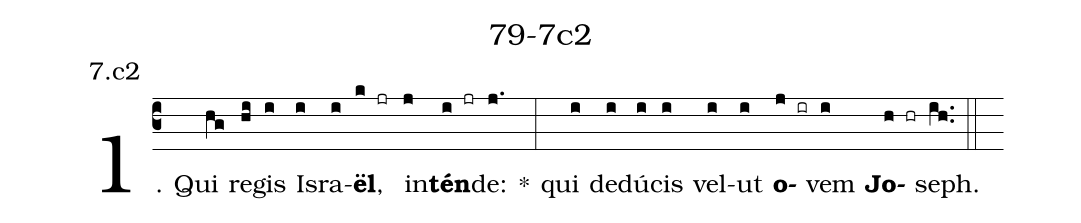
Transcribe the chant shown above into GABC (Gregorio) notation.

name: 79-7c2;
annotation: 7.c2;
%%
(c3)1. Qui(hg) re(hi)gis(i) Is(i)ra(i)<b>ël</b>,(k jr) in(j)<b>tén</b>(i jr)de:(j.) *(:) qui(i) de(i)dú(i)cis(i) vel(i)ut(i) <b>o</b>(j ir)vem(i) <b>Jo</b>(h hr)seph.(ih..) (::)
